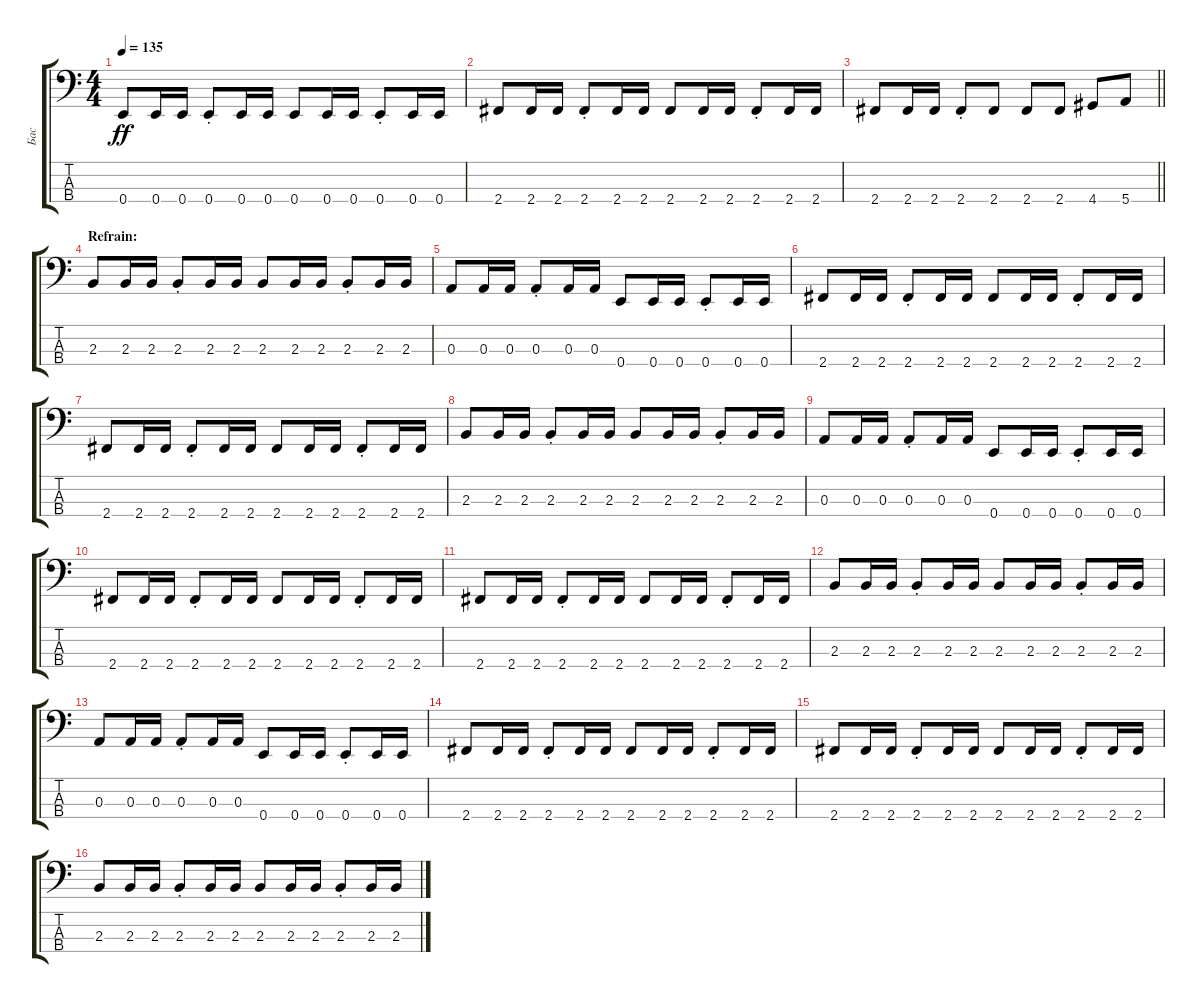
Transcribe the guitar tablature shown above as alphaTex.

\track ("Бас" "Бас") {instrument electricbassfinger}
\staff {score tabs}
\tuning (G2 D2 A1 E1) {hide}
\ts (4 4)
\tempo 135
\clef f4
\ks c
0.4.8{dy ff} 0.4.16 0.4.16 0.4{st}.8 0.4.16 0.4.16 0.4.8 0.4.16 0.4.16 0.4{st}.8 0.4.16 0.4.16 |
2.4.8 2.4.16 2.4.16 2.4{st}.8 2.4.16 2.4.16 2.4.8 2.4.16 2.4.16 2.4{st}.8 2.4.16 2.4.16 |
\barLineRight lightlight
2.4.8 2.4.16 2.4.16 2.4{st}.8 2.4.8 2.4.8 2.4.8 4.4.8 5.4.8 |
\section ("" "Refrain:")
2.3.8 2.3.16 2.3.16 2.3{st}.8 2.3.16 2.3.16 2.3.8 2.3.16 2.3.16 2.3{st}.8 2.3.16 2.3.16 |
0.3.8 0.3.16 0.3.16 0.3{st}.8 0.3.16 0.3.16 0.4.8 0.4.16 0.4.16 0.4{st}.8 0.4.16 0.4.16 |
2.4.8 2.4.16 2.4.16 2.4{st}.8 2.4.16 2.4.16 2.4.8 2.4.16 2.4.16 2.4{st}.8 2.4.16 2.4.16 |
2.4.8 2.4.16 2.4.16 2.4{st}.8 2.4.16 2.4.16 2.4.8 2.4.16 2.4.16 2.4{st}.8 2.4.16 2.4.16 |
2.3.8 2.3.16 2.3.16 2.3{st}.8 2.3.16 2.3.16 2.3.8 2.3.16 2.3.16 2.3{st}.8 2.3.16 2.3.16 |
0.3.8 0.3.16 0.3.16 0.3{st}.8 0.3.16 0.3.16 0.4.8 0.4.16 0.4.16 0.4{st}.8 0.4.16 0.4.16 |
2.4.8 2.4.16 2.4.16 2.4{st}.8 2.4.16 2.4.16 2.4.8 2.4.16 2.4.16 2.4{st}.8 2.4.16 2.4.16 |
2.4.8 2.4.16 2.4.16 2.4{st}.8 2.4.16 2.4.16 2.4.8 2.4.16 2.4.16 2.4{st}.8 2.4.16 2.4.16 |
2.3.8 2.3.16 2.3.16 2.3{st}.8 2.3.16 2.3.16 2.3.8 2.3.16 2.3.16 2.3{st}.8 2.3.16 2.3.16 |
0.3.8 0.3.16 0.3.16 0.3{st}.8 0.3.16 0.3.16 0.4.8 0.4.16 0.4.16 0.4{st}.8 0.4.16 0.4.16 |
2.4.8 2.4.16 2.4.16 2.4{st}.8 2.4.16 2.4.16 2.4.8 2.4.16 2.4.16 2.4{st}.8 2.4.16 2.4.16 |
2.4.8 2.4.16 2.4.16 2.4{st}.8 2.4.16 2.4.16 2.4.8 2.4.16 2.4.16 2.4{st}.8 2.4.16 2.4.16 |
2.3.8 2.3.16 2.3.16 2.3{st}.8 2.3.16 2.3.16 2.3.8 2.3.16 2.3.16 2.3{st}.8 2.3.16 2.3.16
